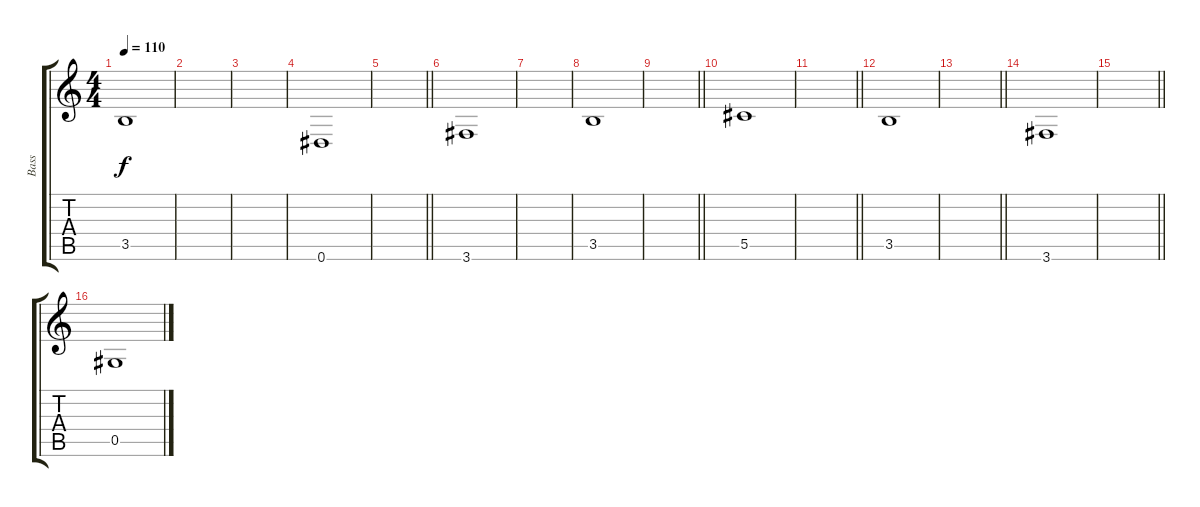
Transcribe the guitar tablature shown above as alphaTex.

\track ("Bass" "Bass") {instrument electricbasspick}
\staff {score tabs}
\tuning (Eb4 Bb3 Gb3 Db3 Ab2 Eb2) {hide}
\ts (4 4)
\tempo 110
\clef g2
\ks c
3.5.1{dy f} |
|
|
0.6.1 |
\barLineRight lightlight
|
3.6.1 |
|
3.5.1 |
\barLineRight lightlight
|
5.5.1 |
\barLineRight lightlight
|
3.5.1 |
\barLineRight lightlight
|
3.6.1 |
\barLineRight lightlight
|
0.5.1
